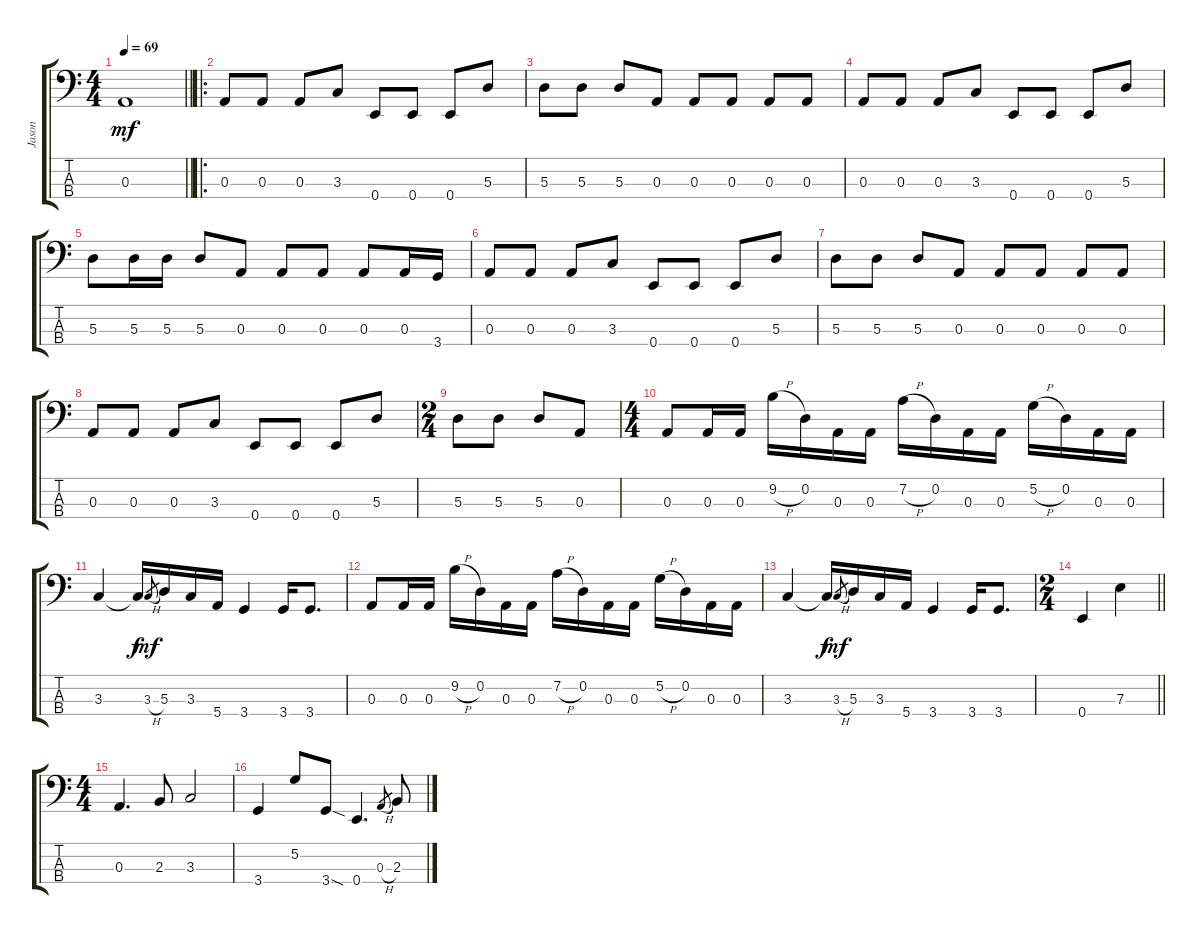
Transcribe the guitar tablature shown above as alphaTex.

\track ("Jason" "Jason") {instrument electricbassfinger}
\staff {score tabs}
\tuning (G2 D2 A1 E1) {hide}
\ts (4 4)
\tempo 69
\clef f4
\barLineRight lightlight
\ks c
0.3.1{dy mf} |
\ro
0.3.8 0.3.8 0.3.8 3.3.8 0.4.8 0.4.8 0.4.8 5.3.8 |
5.3.8 5.3.8 5.3.8 0.3.8 0.3.8 0.3.8 0.3.8 0.3.8 |
0.3.8 0.3.8 0.3.8 3.3.8 0.4.8 0.4.8 0.4.8 5.3.8 |
5.3.8 5.3.16 5.3.16 5.3.8 0.3.8 0.3.8 0.3.8 0.3.8 0.3.16 3.4.16 |
0.3.8 0.3.8 0.3.8 3.3.8 0.4.8 0.4.8 0.4.8 5.3.8 |
5.3.8 5.3.8 5.3.8 0.3.8 0.3.8 0.3.8 0.3.8 0.3.8 |
0.3.8 0.3.8 0.3.8 3.3.8 0.4.8 0.4.8 0.4.8 5.3.8 |
\ts (2 4)
5.3.8 5.3.8 5.3.8 0.3.8 |
\ts (4 4)
0.3.8 0.3.16 0.3.16 9.2{h}.16 0.2.16 0.3.16 0.3.16 7.2{h}.16 0.2.16 0.3.16 0.3.16 5.2{h}.16 0.2.16 0.3.16 0.3.16 |
3.3.4 3.3{t}.16{dy f} 3.3{h}.8{gr dy mf} 5.3.16 3.3.16 5.4.16 3.4.4 3.4.16 3.4.8{d} |
0.3.8 0.3.16 0.3.16 9.2{h}.16 0.2.16 0.3.16 0.3.16 7.2{h}.16 0.2.16 0.3.16 0.3.16 5.2{h}.16 0.2.16 0.3.16 0.3.16 |
3.3.4 3.3{t}.16{dy f} 3.3{h}.8{gr dy mf} 5.3.16 3.3.16 5.4.16 3.4.4 3.4.16 3.4.8{d} |
\ts (2 4)
\barLineRight lightlight
0.4.4 7.3.4 |
\ts (4 4)
0.3.4{d} 2.3.8 3.3.2 |
3.4.4 5.2.8 3.4{sod}.8 0.4.4{d} 0.3{h}.8{gr} 2.3.8
